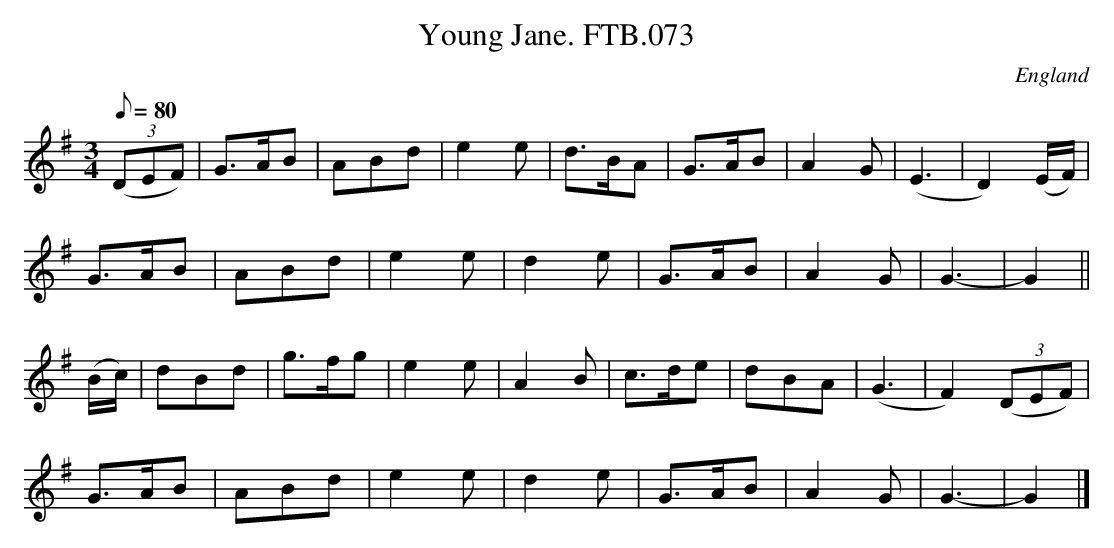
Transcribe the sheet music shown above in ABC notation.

X:1
T:Young Jane. FTB.073
M:3/4
Q:80
O:England
K:G
((3DEF)|G>AB|ABd|e2e|d>BA|G>AB|A2G|(E3|D2)(E/F/)|
G>AB|ABd|e2e|d2e|G>AB|A2G|G3-|G2||
(B/c/)|dBd|g>fg|e2e|A2B|c>de|dBA|(G3|F2)((3DEF)|
G>AB|ABd|e2e|d2e|G>AB|A2G|G3-|G2|]
